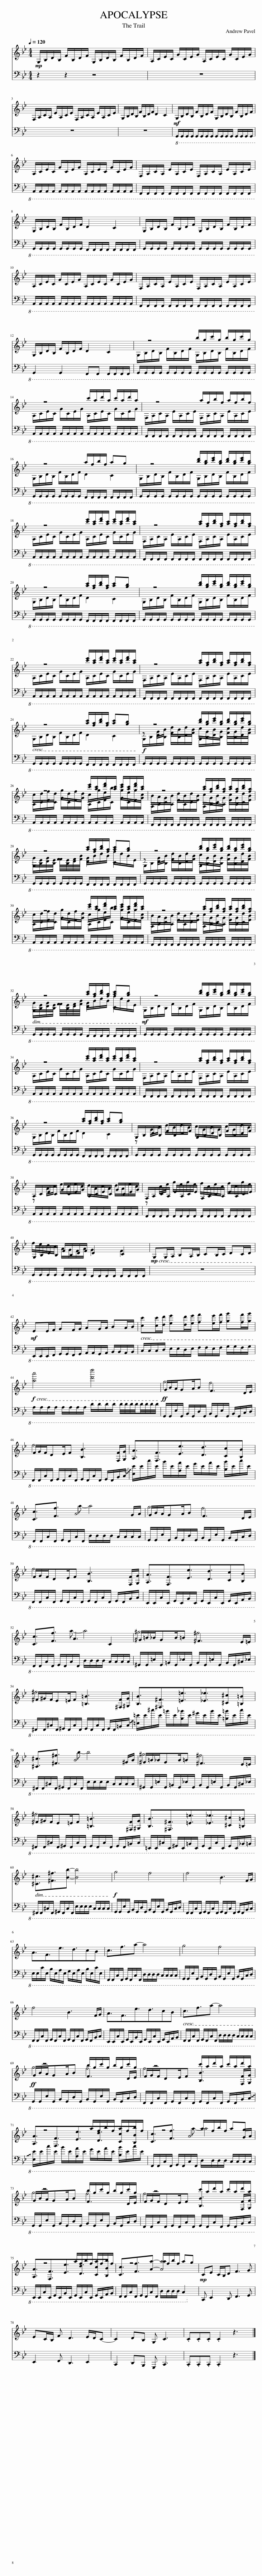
X:1
%%score { ( 1 3 4 5 ) | 2 }
L:1/8
Q:1/4=120
M:4/4
I:linebreak $
K:Bb
V:1 treble
V:3 treble
V:4 treble
V:5 treble
V:2 bass
V:1
!mp! G,/B,/D/B,/ F/B,/D/F/ G,/B,/D/B,/ F/B,/D/F/ | A,/C/E/C/ G/C/E/G/ A,/C/E/C/ G/C/E/G/ |$ F,/A,/C/A,/ E/A,/C/E/ F,/A,/C/A,/ E/A,/C/E/ | G,/B,/D/B,/ F/B,/D/F/ D2 C2 |!mf! G,/B,/D/B,/ F/B,/D/F/ G,/B,/D/B,/ F/B,/D/F/ |$ %5
 A,/C/E/C/ G/C/E/G/ A,/C/E/C/ G/C/E/G/ | F,/A,/C/A,/ E/A,/C/E/ F,/A,/C/A,/ E/A,/C/E/ |$ G,/B,/D/B,/ F/B,/D/F/ D2 C2 | G,/B,/D/B,/ F/B,/D/F/ G,/B,/D/B,/ F/B,/D/F/ |$ A,/C/E/C/ G/C/E/G/ A,/C/E/C/ G/C/E/G/ | %10
 F,/A,/C/A,/ E/A,/C/E/ F,/A,/C/A,/ E/A,/C/E/ |$ G,/B,/D/B,/ F/B,/D/F/ D2 C2 | z4 b/g/c'/g/ b/g/c'/g/ |$ z4 c'/a/d'/a/ c'/a/d'/a/ | z4 a/f/b/f/ a/f/b/f/ |$ %15
 z4 a/f/b/f/ ag | z4 [bd']/[gb]/[c'e']/[gb]/ [bd']/[gb]/[c'e']/[gb]/ |$ z4 [c'e']/[ac']/[d'f']/[ac']/ [c'e']/[ac']/[d'f']/[ac']/ | z4 [ac']/[fa]/[bd']/[fa]/ [ac']/[fa]/[bd']/[fa]/ |$ z4 [ac']/[fa]/[bd']/[fa]/ [ac'][gb] | %20
 z4 [bd']/[gb]/[c'e']/[gb]/ [bd']/[gb]/[c'e']/[gb]/ |$ z4 [c'e']/[ac']/[d'f']/[ac']/ [c'e']/[ac']/[d'f']/[ac']/ | z4 [ac']/[fa]/[bd']/[fa]/ [ac']/[fa]/[bd']/[fa]/ |$ z4 [ac']/[fa]/[bd']/[fa]/ [ac'][gb] |!f! z4 [bd']/[gb]/[c'e']/[gb]/ [bd']/[gb]/[c'e']/[gb]/ |$ %25
 z4 [c'e']/[ac']/[d'f']/[ac']/ [c'e']/[ac']/[d'f']/[ac']/ | z4 [ac']/[fa]/[bd']/[fa]/ [ac']/[fa]/[bd']/[fa]/ |$ z4 [ac']/[fa]/[bd']/[fa]/ [ac'][gb] | z4 [bd']/[gb]/[c'e']/[gb]/ [bd']/[gb]/[c'e']/[gb]/ |$ z4 [c'e']/[ac']/[d'f']/[ac']/ [c'e']/[ac']/[d'f']/[ac']/ | %30
 z4 [ac']/[fa]/[bd']/[fa]/ [ac']/[fa]/[bd']/[fa]/ |$ z4 [ac']/[fa]/[bd']/[fa]/ [ac'][gb] |!mf! z4 [bd']/[gb]/[c'e']/[gb]/ [bd']/[gb]/[c'e']/[gb]/ |$ z4 [c'e']/[ac']/[d'f']/[ac']/ [c'e']/[ac']/[d'f']/[ac']/ | z4 [ac']/[fa]/[bd']/[fa]/ [ac']/[fa]/[bd']/[fa]/ |$ %35
 z4 [ac']/[fa]/[bd']/[fa]/ [ac'][gb] | G,/B,/D/B,/ F/B,/D/F/ G,/B,/D/B,/ F/B,/D/F/ |$ A,/C/E/C/ G/C/E/G/ A,/C/E/C/ G/C/E/G/ | F,/A,/C/A,/ E/A,/C/E/ F,/A,/C/A,/ E/A,/C/E/ |$ G,/B,/D/B,/ F/B,/D/F/ D2 C2 | %40
!mp! G,G,/A,/ B,A,/B,/ CB,/C/ DC/D/ |$!mf! EE/F/ GF/G/ AG/A/ BA/B/ | [cc'][cc']/[dd']/ [ee'][dd']/[ee']/ [ff'][ee']/[ff']/ [gg'][ff']/[gg']/ |$!f! [aa']4 [d'd'']4 |!ff! G/B/A/GA/B F3 D/E/ |$ %45
 F/G/F/DE/F [B,B]3 [F,F]/[G,G]/ | [A,A]3/2[F,F]3/2[Ee]3/2[Dd]3/2[Cc][B,B] |$ [Cc]3/2[Ff]3/2 A4 G/A/ | G/B/A/GA/B F3 D/E/ |$ F/G/F/DE/F [B,B]3 [F,F]/[G,G]/ | %50
 [A,A]3/2[F,F]3/2[Ee]3/2[Dd]3/2[Cc][B,B] |$ [Cc]3/2[Ff]3/2 A3 C2 | ^G/=B/_B/GB/=B ^F3 E/=E/ |$ ^F/^G/F/E=E/F [=B,=B]3 [^F,F]/[^G,G]/ | [B,B]3/2[^F,^F]3/2[=E=e]3/2[_E_e]3/2[^C^c][=B,=B] |$ %55
 [^C^c]3/2[^F^f]3/2 B4 ^G/B/ | ^G/=B/_B/GB/=B ^F3 E/=E/ |$ ^F/^G/F/E=E/F [=B,=B]3 [^F,F]/[^G,G]/ | [B,B]3/2[^F,^F]3/2[=E=e]3/2[_E_e]3/2[^C^c][=B,=B] |$ [^C^c]3/2[^F^f]3/2[Bb]- [Bb]4 | %60
!f! g4 f4 | f4 B3 F/G/ |$ A3/2F3/2e3/2d3/2cB | c3/2f3/2a- a4 | g4 f4 |$ %65
 f4 B3 F/G/ | A3/2F3/2e3/2d3/2cB | c3/2f3/2a- a4 |$!ff! G/B/A/GA/B F3 D/E/ | F/G/F/DE/F [B,B]3 [F,F]/[G,G]/ |$ %70
 [A,A]3/2[F,F]3/2[Ee]3/2[Dd]3/2[Cc][B,B] | [Cc]3/2[Ff]3/2 A4 G/A/ |$ G/B/A/GA/B F3 D/E/ | F/G/F/DE/F [B,B]3 [F,F]/[G,G]/ |$ [A,A]3/2[F,F]3/2[Ee]3/2[Dd]3/2[Cc][B,B] | %75
 [Cc]3/2[Ff]3/2[Aa]- [Aa]4 |!mp! CE C/B,/D F3 G |$ EC/B,/ F D3 E/D/C- | C2 DB, G, C3 | .C.C.C .C2 z3 |] %80
V:2
 z2 z2 z4 | z8 |$ z8 | z8 |!8vb(! G,,,/G,,,/G,,,/G,,,/ G,,,/G,,,/G,,,/G,,,/ G,,,/G,,,/G,,,/G,,,/ G,,,/G,,,/G,,,/G,,,/ |$ %5
 A,,,/A,,,/A,,,/A,,,/ A,,,/A,,,/A,,,/A,,,/ A,,,/A,,,/A,,,/A,,,/ A,,,/A,,,/A,,,/A,,,/ | F,,,/F,,,/F,,,/F,,,/ F,,,/F,,,/F,,,/F,,,/ F,,,/F,,,/F,,,/F,,,/ F,,,/F,,,/F,,,/F,,,/ |$ G,,,/G,,,/G,,,/G,,,/ G,,,/G,,,/G,,,/G,,,/ F,,,/F,,,/F,,,/F,,,/ F,,,/F,,,/F,,,/F,,,/ | G,,,/G,,,/G,,,/G,,,/ G,,,/G,,,/G,,,/G,,,/ G,,,/G,,,/G,,,/G,,,/ G,,,/G,,,/G,,,/G,,,/ |$ A,,,/A,,,/A,,,/A,,,/ A,,,/A,,,/A,,,/A,,,/ A,,,/A,,,/A,,,/A,,,/ A,,,/A,,,/A,,,/A,,,/ | %10
 F,,,/F,,,/F,,,/F,,,/ F,,,/F,,,/F,,,/F,,,/ F,,,/F,,,/F,,,/F,,,/ F,,,/F,,,/F,,,/F,,,/ |$ G,,,2 G,,,2 F,,,F,,, F,,,/F,,,/F,,,/F,,,/ | G,,,/G,,,/G,,,/G,,,/ G,,,/G,,,/G,,,/G,,,/ G,,,/G,,,/G,,,/G,,,/ G,,,/G,,,/G,,,/G,,,/ |$ A,,,/A,,,/A,,,/A,,,/ A,,,/A,,,/A,,,/A,,,/ A,,,/A,,,/A,,,/A,,,/ A,,,/A,,,/A,,,/A,,,/ | F,,,/F,,,/F,,,/F,,,/ F,,,/F,,,/F,,,/F,,,/ F,,,/F,,,/F,,,/F,,,/ F,,,/F,,,/F,,,/F,,,/ |$ %15
 G,,,/G,,,/G,,,/G,,,/ G,,,/G,,,/G,,,/G,,,/ F,,,/F,,,/F,,,/F,,,/ F,,,/F,,,/F,,,/F,,,/ | G,,,/G,,,/G,,,/G,,,/ G,,,/G,,,/G,,,/G,,,/ G,,,/G,,,/G,,,/G,,,/ G,,,/G,,,/G,,,/G,,,/ |$ A,,,/A,,,/A,,,/A,,,/ A,,,/A,,,/A,,,/A,,,/ A,,,/A,,,/A,,,/A,,,/ A,,,/A,,,/A,,,/A,,,/ | F,,,/F,,,/F,,,/F,,,/ F,,,/F,,,/F,,,/F,,,/ F,,,/F,,,/F,,,/F,,,/ F,,,/F,,,/F,,,/F,,,/ |$ G,,,/G,,,/G,,,/G,,,/ G,,,/G,,,/G,,,/G,,,/ F,,,/F,,,/F,,,/F,,,/ F,,,/F,,,/F,,,/F,,,/ | %20
 G,,,/G,,,/G,,,/G,,,/ G,,,/G,,,/G,,,/G,,,/ G,,,/G,,,/G,,,/G,,,/ G,,,/G,,,/G,,,/G,,,/ |$ A,,,/A,,,/A,,,/A,,,/ A,,,/A,,,/A,,,/A,,,/ A,,,/A,,,/A,,,/A,,,/ A,,,/A,,,/A,,,/A,,,/ | F,,,/F,,,/F,,,/F,,,/ F,,,/F,,,/F,,,/F,,,/ F,,,/F,,,/F,,,/F,,,/ F,,,/F,,,/F,,,/F,,,/ |$ G,,,/G,,,/G,,,/G,,,/ G,,,/G,,,/G,,,/G,,,/ F,,,/F,,,/F,,,/F,,,/ F,,,/F,,,/F,,,/F,,,/ | G,,,/G,,,/G,,,/G,,,/ G,,,/G,,,/G,,,/G,,,/ G,,,/G,,,/G,,,/G,,,/ G,,,/G,,,/G,,,/G,,,/ |$ %25
 A,,,/A,,,/A,,,/A,,,/ A,,,/A,,,/A,,,/A,,,/ A,,,/A,,,/A,,,/A,,,/ A,,,/A,,,/A,,,/A,,,/ | F,,,/F,,,/F,,,/F,,,/ F,,,/F,,,/F,,,/F,,,/ F,,,/F,,,/F,,,/F,,,/ F,,,/F,,,/F,,,/F,,,/ |$ G,,,/G,,,/G,,,/G,,,/ G,,,/G,,,/G,,,/G,,,/ F,,,/F,,,/F,,,/F,,,/ F,,,/F,,,/F,,,/F,,,/ | G,,,/G,,,/G,,,/G,,,/ G,,,/G,,,/G,,,/G,,,/ G,,,/G,,,/G,,,/G,,,/ G,,,/G,,,/G,,,/G,,,/ |$ A,,,/A,,,/A,,,/A,,,/ A,,,/A,,,/A,,,/A,,,/ A,,,/A,,,/A,,,/A,,,/ A,,,/A,,,/A,,,/A,,,/ | %30
 F,,,/F,,,/F,,,/F,,,/ F,,,/F,,,/F,,,/F,,,/ F,,,/F,,,/F,,,/F,,,/ F,,,/F,,,/F,,,/F,,,/ |$ G,,,/G,,,/G,,,/G,,,/ G,,,/G,,,/G,,,/G,,,/ F,,,/F,,,/F,,,/F,,,/ F,,,/F,,,/F,,,/F,,,/ | G,,,/G,,,/G,,,/G,,,/ G,,,/G,,,/G,,,/G,,,/ G,,,/G,,,/G,,,/G,,,/ G,,,/G,,,/G,,,/G,,,/ |$ A,,,/A,,,/A,,,/A,,,/ A,,,/A,,,/A,,,/A,,,/ A,,,/A,,,/A,,,/A,,,/ A,,,/A,,,/A,,,/A,,,/ | F,,,/F,,,/F,,,/F,,,/ F,,,/F,,,/F,,,/F,,,/ F,,,/F,,,/F,,,/F,,,/ F,,,/F,,,/F,,,/F,,,/ |$ %35
 G,,,/G,,,/G,,,/G,,,/ G,,,/G,,,/G,,,/G,,,/ F,,,/F,,,/F,,,/F,,,/ F,,,/F,,,/F,,,/F,,,/ | G,,,/G,,,/G,,,/G,,,/ G,,,/G,,,/G,,,/G,,,/ G,,,/G,,,/G,,,/G,,,/ G,,,/G,,,/G,,,/G,,,/ |$ A,,,/A,,,/A,,,/A,,,/ A,,,/A,,,/A,,,/A,,,/ A,,,/A,,,/A,,,/A,,,/ A,,,/A,,,/A,,,/A,,,/ | F,,,/F,,,/F,,,/F,,,/ F,,,/F,,,/F,,,/F,,,/ F,,,/F,,,/F,,,/F,,,/ F,,,/F,,,/F,,,/F,,,/ |$ G,,,/G,,,/G,,,/G,,,/ G,,,/G,,,/G,,,/G,,,/ F,,,/F,,,/F,,,/F,,,/ F,,,/F,,,/F,,,/F,,,/ | %40
 z8 |$ E,,,/E,,,/E,,,/F,,,/ G,,,/G,,,/F,,,/G,,,/ A,,,/A,,,/G,,,/A,,,/ B,,,/B,,,/A,,,/B,,,/ | C,,/C,,/C,,/D,,/ E,,/E,,/D,,/E,,/ F,,/F,,/E,,/F,,/ G,,/G,,/F,,/G,,/ |$ A,,/A,,/A,,/A,,/ A,,/A,,/A,,/A,,/ D,/D,/D,/D,/ D,/4D,/4D,/4D,/4D,/4D,/4D,/4D,/4 | G,,,/G,,,/E,,/G,,,/ B,,,/G,,,/D,,/G,,,/ B,,,/G,,,/E,,/G,,,/ B,,,/G,,,/C,,/D,,/ |$ %45
 F,,,/F,,,/C,,/F,,,/ G,,,/F,,,/C,,/F,,,/ G,,,/F,,,/C,,/F,,,/ G,,,/F,,,/B,,,/!~(!C,,/ | !~)![E,,E,]/E,/C/E,/ B,/E,/[A,,A,]/E,/ G,/E,/A,/E,/ [B,,B,]/E,/C/E,/ |$ F,,,/F,,,/C,,/F,,,/ G,,,/F,,,/C,,/F,,,/ D,,/D,,/D,,/D,,/ C,,/C,,/C,,/C,,/ | G,,,/G,,,/E,,/G,,,/ B,,,/G,,,/D,,/G,,,/ B,,,/G,,,/E,,/G,,,/ B,,,/G,,,/C,,/D,,/ |$ F,,,/F,,,/C,,/F,,,/ G,,,/F,,,/C,,/F,,,/ G,,,/F,,,/C,,/F,,,/ G,,,/F,,,/B,,,/C,,/ | %50
 E,,,/E,,,/C,,/E,,,/ G,,,/E,,,/B,,,/E,,,/ G,,,/E,,,/C,,/E,,,/ G,,,/E,,,/A,,,/B,,,/ |$ F,,,/F,,,/C,,/F,,,/ G,,,/F,,,/C,,/F,,,/ D,,/D,,/D,,/D,,/ C,,/C,,/C,,/C,,/ | ^G,,,/G,,,/=E,,/G,,,/ =B,,,/G,,,/_E,,/G,,,/ B,,,/G,,,/=E,,/G,,,/ B,,,/G,,,/^C,,/_E,,/ |$ ^F,,,/F,,,/^C,,/F,,,/ ^G,,,/F,,,/C,,/F,,,/ G,,,/F,,,/C,,/F,,,/ G,,,/F,,,/=B,,,/!~(!C,,/ | !~)![=E,,=E,]/E,/^C/E,/ =B,/E,/[B,,_B,]/E,/ ^G,/E,/B,/E,/ [=B,,=B,]/E,/C/E,/ |$ %55
 ^F,,,/F,,,/^C,,/F,,,/ ^G,,,/F,,,/C,,/F,,,/ E,,/E,,/E,,/E,,/ C,,/C,,/C,,/C,,/ | ^G,,,/G,,,/=E,,/G,,,/ =B,,,/G,,,/_E,,/G,,,/ B,,,/G,,,/=E,,/G,,,/ B,,,/G,,,/^C,,/_E,,/ |$ ^F,,,/F,,,/^C,,/F,,,/ ^G,,,/F,,,/C,,/F,,,/ G,,,/F,,,/C,,/F,,,/ G,,,/F,,,/=B,,,/C,,/ | =E,,,/E,,,/^C,,/E,,,/ ^G,,,/E,,,/=B,,,/E,,,/ G,,,/E,,,/C,,/E,,,/ G,,,/E,,,/_B,,,/=B,,,/ |$ ^F,,,/F,,,/^C,,/F,,,/ ^G,,,/F,,,/C,,/F,,,/ E,,/E,,/E,,/E,,/ C,,/C,,/C,,/C,,/ | %60
 G,,,/G,,,/E,,/G,,,/ B,,,/G,,,/D,,/G,,,/ B,,,/G,,,/E,,/G,,,/ B,,,/G,,,/C,,/D,,/ | F,,,/F,,,/C,,/F,,,/ G,,,/F,,,/C,,/F,,,/ G,,,/F,,,/C,,/F,,,/ G,,,/F,,,/B,,,/C,,/ |$ E,,/E,,/C,/E,,/ B,,/E,,/A,,/E,,/ G,,/E,,/A,,/E,,/ B,,/E,,/C,/E,,/ | F,,,/F,,,/C,,/F,,,/ G,,,/F,,,/C,,/F,,,/ D,,/D,,/D,,/D,,/ C,,/C,,/C,,/C,,/ | G,,,/G,,,/E,,/G,,,/ B,,,/G,,,/D,,/G,,,/ B,,,/G,,,/E,,/G,,,/ B,,,/G,,,/C,,/D,,/ |$ %65
 F,,,/F,,,/C,,/F,,,/ G,,,/F,,,/C,,/F,,,/ G,,,/F,,,/C,,/F,,,/ G,,,/F,,,/B,,,/C,,/ | E,,,/E,,,/C,,/E,,,/ G,,,/E,,,/B,,,/E,,,/ G,,,/E,,,/C,,/E,,,/ G,,,/E,,,/A,,,/B,,,/ | F,,,/F,,,/C,,/F,,,/ G,,,/F,,,/C,,/F,,,/ D,,/D,,/D,,/D,,/ C,,/C,,/C,,/C,,/ |$ G,,,/G,,,/E,,/G,,,/ B,,,/G,,,/D,,/G,,,/ B,,,/G,,,/E,,/G,,,/ B,,,/G,,,/C,,/D,,/ | F,,,/F,,,/C,,/F,,,/ G,,,/F,,,/C,,/F,,,/ G,,,/F,,,/C,,/F,,,/ G,,,/F,,,/B,,,/!~(!C,,/ |$ %70
 !~)![E,,E,]/E,/C/E,/ B,/E,/[A,,A,]/E,/ G,/E,/A,/E,/ [B,,B,]/E,/C/E,/ | F,,,/F,,,/C,,/F,,,/ G,,,/F,,,/C,,/F,,,/ D,,/D,,/D,,/D,,/ C,,/C,,/C,,/C,,/ |$ G,,,/G,,,/E,,/G,,,/ B,,,/G,,,/D,,/G,,,/ B,,,/G,,,/E,,/G,,,/ B,,,/G,,,/C,,/D,,/ | F,,,/F,,,/C,,/F,,,/ G,,,/F,,,/C,,/F,,,/ G,,,/F,,,/C,,/F,,,/ G,,,/F,,,/B,,,/C,,/ |$ E,,,/E,,,/C,,/E,,,/ G,,,/E,,,/B,,,/E,,,/ G,,,/E,,,/C,,/E,,,/ G,,,/E,,,/A,,,/B,,,/ | %75
 F,,,/F,,,/C,,/F,,,/ G,,,/F,,,/C,,/F,,,/ D,,/D,,/D,,/D,,/ C,,2!8vb)! | C,, E,,2 D,, F,,3 G,, |$ E,,2 F,, D,,3 E,,2 | C,,2 D,,B,,, G,,, C,,3 | .C,,.C,,.C,, .C,,2 z3 |] %80
V:3
 x8 | x8 |$ x8 | x8 | x8 |$ %5
 x8 | x8 |$ x8 | x8 |$ x8 | %10
 x8 |$ x8 | G,/B,/D/B,/ F/B,/D/F/ G,/B,/D/B,/ F/B,/D/F/ |$ A,/C/E/C/ G/C/E/G/ A,/C/E/C/ G/C/E/G/ | F,/A,/C/A,/ E/A,/C/E/ F,/A,/C/A,/ E/A,/C/E/ |$ %15
 G,/B,/D/B,/ F/B,/D/F/ D2 C2 | G,/B,/D/B,/ F/B,/D/F/ G,/B,/D/B,/ F/B,/D/F/ |$ A,/C/E/C/ G/C/E/G/ A,/C/E/C/ G/C/E/G/ | F,/A,/C/A,/ E/A,/C/E/ F,/A,/C/A,/ E/A,/C/E/ |$ G,/B,/D/B,/ F/B,/D/F/ D2 C2 | %20
 G,/B,/D/B,/ F/B,/D/F/ G,/B,/D/B,/ F/B,/D/F/ |$ A,/C/E/C/ G/C/E/G/ A,/C/E/C/ G/C/E/G/ | F,/A,/C/A,/ E/A,/C/E/ F,/A,/C/A,/ E/A,/C/E/ |$ G,/B,/D/B,/ F/B,/D/F/ D2 C2 | G,/B,/D/B,/ F/B,/D/F/ G,/B,/D/B,/ F/B,/D/F/ |$ %25
 A,/C/E/C/ G/C/E/G/ A,/C/E/C/ G/C/E/G/ | F,/A,/C/A,/ E/A,/C/E/ F,/A,/C/A,/ E/A,/C/E/ |$ G,/B,/D/B,/ F/B,/D/F/ D2 C2 | G,/B,/D/B,/ F/B,/D/F/ G,/B,/D/B,/ F/B,/D/F/ |$ A,/C/E/C/ G/C/E/G/ A,/C/E/C/ G/C/E/G/ | %30
 F,/A,/C/A,/ E/A,/C/E/ F,/A,/C/A,/ E/A,/C/E/ |$ G,/B,/D/B,/ F/B,/D/F/ D2 C2 | G,/B,/D/B,/ F/B,/D/F/ G,/B,/D/B,/ F/B,/D/F/ |$ A,/C/E/C/ G/C/E/G/ A,/C/E/C/ G/C/E/G/ | F,/A,/C/A,/ E/A,/C/E/ F,/A,/C/A,/ E/A,/C/E/ |$ %35
 G,/B,/D/B,/ F/B,/D/F/ D2 C2 | z G/B/ d/B/d/B/ c/G/B/G/ c/G/d/B/ |$ z A/c/ e/c/e/c/ d/A/c/A/ d/A/e/c/ | z c/e/ g/e/g/e/ f/c/e/c/ f/c/g/e/ |$ f/e/d/c/ A/G/F/A/ G2 F2 | %40
 x8 |$ x8 | x8 |$ x8 | g4 f4 |$ %45
 f4 x4 | x8 |$ x3 a- a4 | g4 f4 |$ f4 x4 | %50
 x8 |$ x3 a- a4 | ^g4 ^f4 |$ ^f4 x4 | x8 |$ %55
 x3 b- b4 | ^g4 ^f4 |$ ^f4 x4 | x8 |$ x8 | %60
 x8 | x8 |$ x8 | x8 | x8 |$ %65
 x8 | x8 | x8 |$ g4 f4 | f4 x4 |$ %70
 x8 | x3 a- a4 |$ g4 f4 | f4 x4 |$ x8 | %75
 x8 | x8 |$ x8 | x8 | x8 |] %80
V:4
 x8 | x8 |$ x8 | x8 | x8 |$ %5
 x8 | x8 |$ x8 | x8 |$ x8 | %10
 x8 |$ x8 | x8 |$ x8 | x8 |$ %15
 x8 | x8 |$ x8 | x8 |$ x8 | %20
 x8 |$ x8 | x8 |$ x8 | z G/B/ d/B/d/B/ c/G/B/G/ c/G/d/B/ |$ %25
 c/d/f/d/ g/d/f/d/ c/g/e/b/ g/e/g/c/ | B/A/G/B/ d/B/d/B/ c/G/B/G/ c/G/d/B/ |$ G/E/G/E/ F/E/F/B/ G/B/d/B/ f/d/B/E/ | z G/B/ d/B/d/B/ c/G/B/G/ c/G/d/B/ |$ c/d/f/d/ g/d/f/d/ c/g/e/b/ g/e/g/c/ | %30
 B/A/G/B/ d/B/d/B/ c/G/B/G/ c/G/d/B/ |$ G/E/G/E/ F/E/F/B/ G/B/d/B/ f/d/B/E/ | x8 |$ x8 | x8 |$ %35
 x8 | x8 |$ x8 | x8 |$ x8 | %40
 x8 |$ x8 | x8 |$ x8 | x8 |$ %45
 x8 | x8 |$ x8 | x8 |$ x8 | %50
 x8 |$ x8 | x8 |$ x8 | x8 |$ %55
 x8 | x8 |$ x8 | x8 |$ x8 | %60
 x8 | x8 |$ x8 | x8 | x8 |$ %65
 x8 | x8 | x8 |$ x8 | x8 |$ %70
 x8 | x8 |$ x8 | x8 |$ x8 | %75
 x8 | x8 |$ x8 | x8 | x8 |] %80
V:5
 x8 | x8 |$ x8 | x8 | x8 |$ %5
 x8 | x8 |$ x8 | x8 |$ x8 | %10
 x8 |$ x8 | x8 |$ x8 | x8 |$ %15
 x8 | x8 |$ x8 | x8 |$ x8 | %20
 x8 |$ x8 | x8 |$ x8 | x8 |$ %25
 x8 | x8 |$ x8 | x8 |$ x8 | %30
 x8 |$ x8 | x8 |$ x8 | x8 |$ %35
 x8 | x8 |$ x8 | x8 |$ x8 | %40
 x8 |$ x8 | x8 |$ x8 | x8 |$ %45
 x8 | x8 |$ x8 | x8 |$ x8 | %50
 x8 |$ x8 | x8 |$ x8 | x8 |$ %55
 x8 | x8 |$ x8 | x8 |$ x8 | %60
 x8 | x8 |$ x8 | x8 | x8 |$ %65
 x8 | x8 | x8 |$ z4 b/g/c'/g/ b/g/c'/g/ | z4 c'/a/d'/a/ c'/a/d'/a/ |$ %70
 z4 a/f/b/f/ a/f/b/f/ | z4 a/f/b/f/ ag |$ z4 b/g/c'/g/ b/g/c'/g/ | z4 c'/a/d'/a/ c'/a/d'/a/ |$ z4 a/f/b/f/ a/f/b/f/ | %75
 z4 a/f/b/f/ ag | x8 |$ x8 | x8 | x8 |] %80
